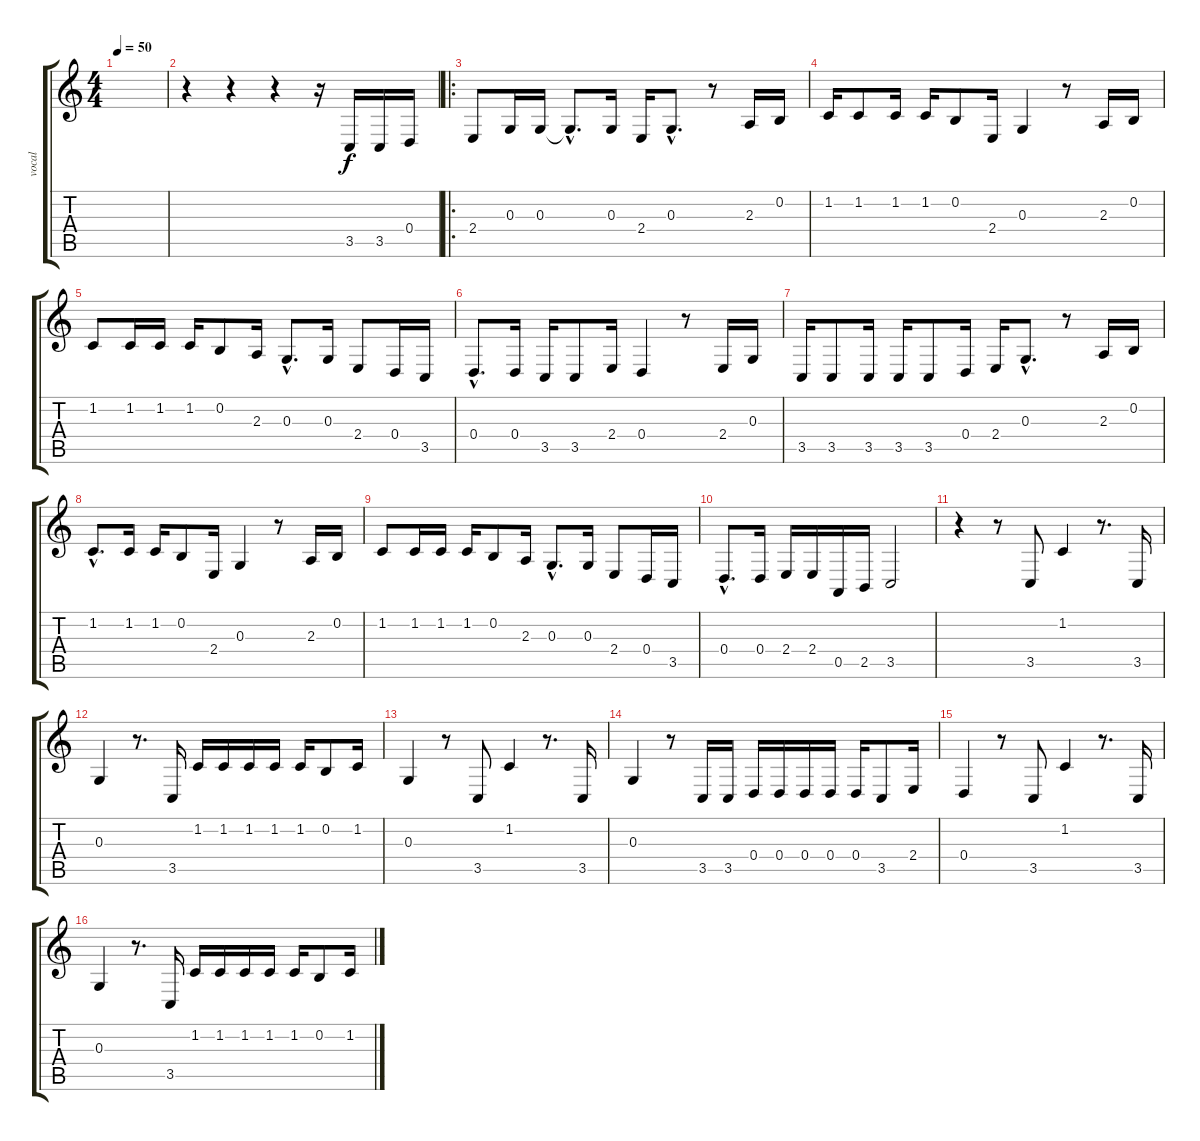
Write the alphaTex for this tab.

\track ("vocal" "vocal") {instrument voiceoohs}
\staff {score tabs}
\tuning (E4 B3 G3 D3 A2 E2) {hide}
\ts (4 4)
\tempo 50
\clef g2
\ks c
|
r.4 r.4 r.4 r.16 3.5.16 3.5.16 0.4.16 |
\ro
2.4.8 0.3.16 0.3.16 0.3{hac t}.8{d} 0.3.16 2.4.16 0.3{hac}.8{d} r.8 2.3.16 0.2.16 |
1.2.16 1.2.8 1.2.16 1.2.16 0.2.8 2.4.16 0.3.4 r.8 2.3.16 0.2.16 |
1.2.8 1.2.16 1.2.16 1.2.16 0.2.8 2.3.16 0.3{hac}.8{d} 0.3.16 2.4.8 0.4.16 3.5.16 |
0.4{hac}.8{d} 0.4.16 3.5.16 3.5.8 2.4.16 0.4.4 r.8 2.4.16 0.3.16 |
3.5.16 3.5.8 3.5.16 3.5.16 3.5.8 0.4.16 2.4.16 0.3{hac}.8{d} r.8 2.3.16 0.2.16 |
1.2{hac}.8{d} 1.2.16 1.2.16 0.2.8 2.4.16 0.3.4 r.8 2.3.16 0.2.16 |
1.2.8 1.2.16 1.2.16 1.2.16 0.2.8 2.3.16 0.3{hac}.8{d} 0.3.16 2.4.8 0.4.16 3.5.16 |
0.4{hac}.8{d} 0.4.16 2.4.16 2.4.16 0.5.16 2.5.16 3.5.2 |
r.4 r.8 3.5.8 1.2.4 r.8{d} 3.5.16 |
0.3.4 r.8{d} 3.5.16 1.2.16 1.2.16 1.2.16 1.2.16 1.2.16 0.2.8 1.2.16 |
0.3.4 r.8 3.5.8 1.2.4 r.8{d} 3.5.16 |
0.3.4 r.8 3.5.16 3.5.16 0.4.16 0.4.16 0.4.16 0.4.16 0.4.16 3.5.8 2.4.16 |
0.4.4 r.8 3.5.8 1.2.4 r.8{d} 3.5.16 |
0.3.4 r.8{d} 3.5.16 1.2.16 1.2.16 1.2.16 1.2.16 1.2.16 0.2.8 1.2.16
